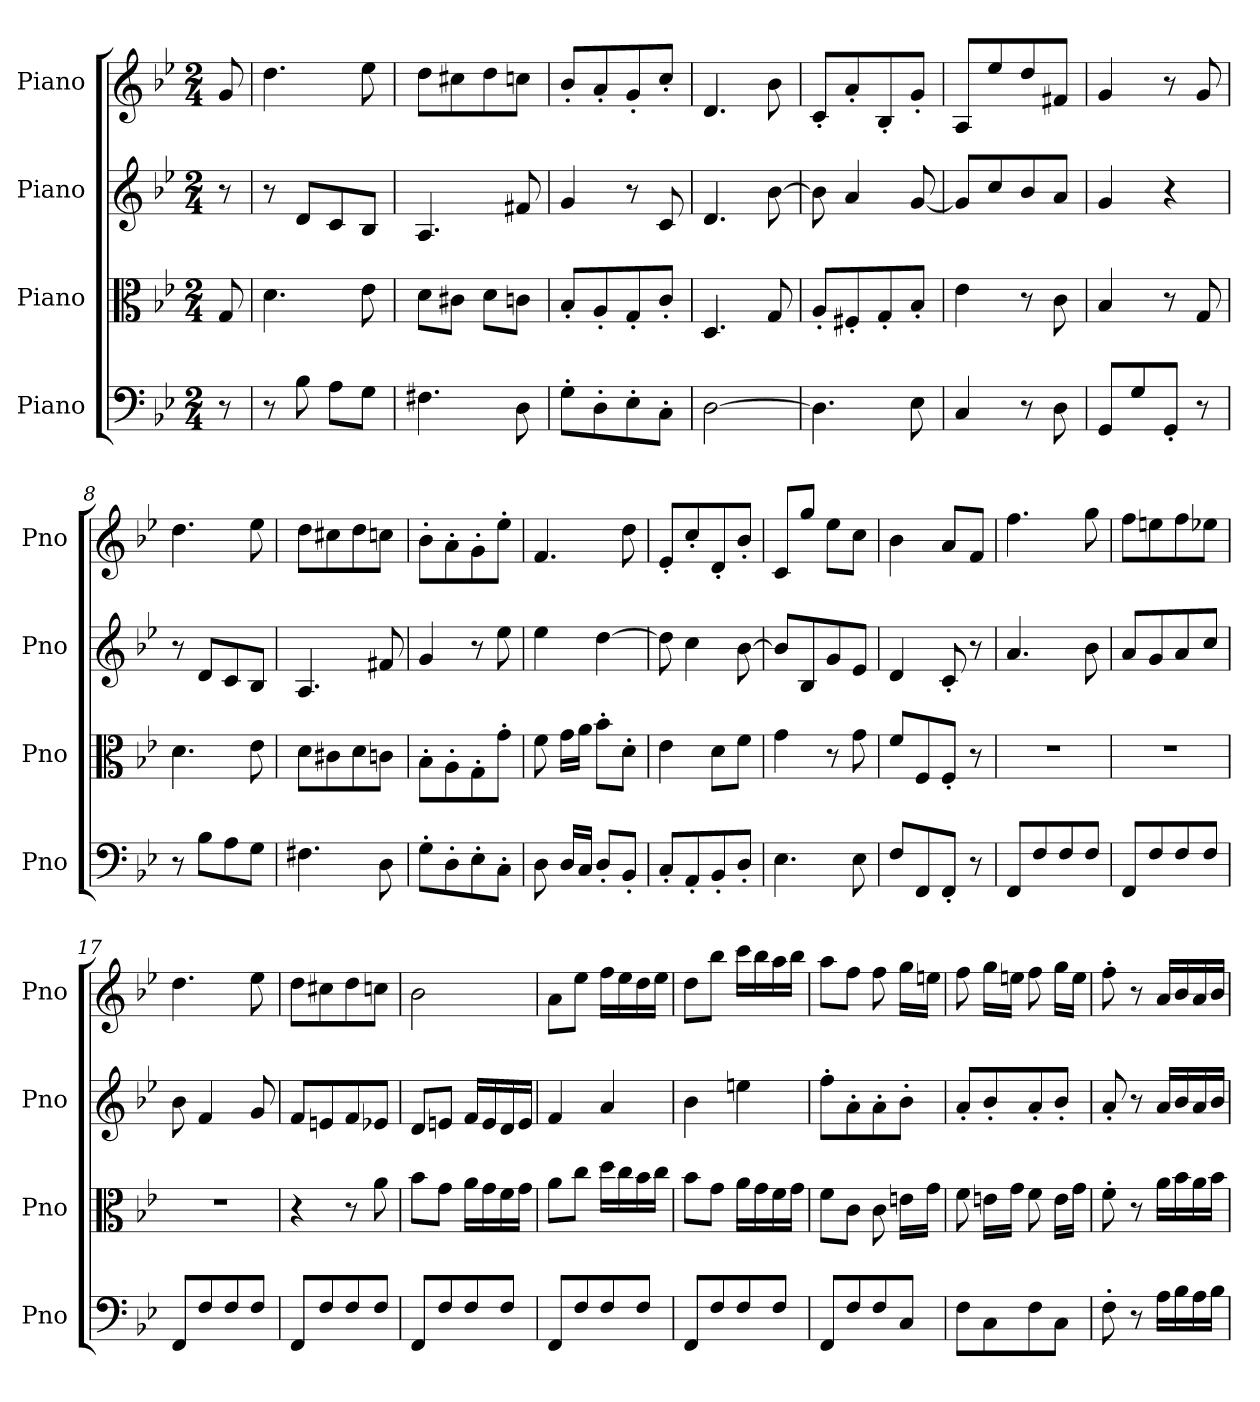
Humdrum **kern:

**kern	**kern	**kern	**kern
*part4	*part3	*part2	*part1
*staff4	*staff3	*staff2	*staff1
*I"Piano	*I"Piano	*I"Piano	*I"Piano
*I'Pno	*I'Pno	*I'Pno	*I'Pno
*clefF4	*clefC3	*clefG2	*clefG2
*k[b-e-]	*k[b-e-]	*k[b-e-]	*k[b-e-]
*M2/4	*M2/4	*M2/4	*M2/4
=	=	=	=
8r	8G/	8r	8g/
=1	=1	=1	=1
8r	4.d\	8r	4.dd\
8B-\	.	8d/L	.
8A\L	.	8c/	.
8G\J	8e-\	8B-/J	8ee-\
=2	=2	=2	=2
4.F#X\	8d\L	4.A/	8dd\L
.	8c#X\J	.	8cc#X\
.	8d\L	.	8dd\
8D\	8cn\J	8f#X/	8ccn\J
=3	=3	=3	=3
8G'\L	8B-'/L	4g/	8b-'/L
8D'\	8A'/	.	8a'/
8E-'\	8G'/	8r	8g'/
8C'\J	8c'/J	8c/	8cc'/J
=4	=4	=4	=4
[2D\	4.D/	4.d/	4.d/
.	8G/	[8b-\	8b-\
=5	=5	=5	=5
4.D\]	8A'/L	8b-\]	8c'/L
.	8F#X'/	4a/	8a'/
.	8G'/	.	8B-'/
8E-\	8B-'/J	[8g/	8g'/J
=6	=6	=6	=6
4C/	4e-\	8g/L]	8A/L
.	.	8cc/	8ee-/
8r	8r	8b-/	8dd/
8D\	8c\	8a/J	8f#X/J
=7	=7	=7	=7
8GG/L	4B-/	4g/	4g/
8G/	.	.	.
8GG'/J	8r	4r	8r
8r	8G/	.	8g/
!!LO:LB:g=z
=8	=8	=8	=8
8r	4.d\	8r	4.dd\
8B-\L	.	8d/L	.
8A\	.	8c/	.
8G\J	8e-\	8B-/J	8ee-\
=9	=9	=9	=9
4.F#X\	8d\L	4.A/	8dd\L
.	8c#X\	.	8cc#X\
.	8d\	.	8dd\
8D\	8cn\J	8f#X/	8ccn\J
=10	=10	=10	=10
8G'\L	8B-'\L	4g/	8b-'\L
8D'\	8A'\	.	8a'\
8E-'\	8G'\	8r	8g'\
8C'\J	8g'\J	8ee-\	8ee-'\J
=11	=11	=11	=11
8D\	8f\	4ee-\	4.f/
16D/LL	16g\LL	.	.
16C/JJ	16a\JJ	.	.
8D'/L	8b-'\L	[4dd\	.
8BB-'/J	8d'\J	.	8dd\
=12	=12	=12	=12
8C'/L	4e-\	8dd\]	8e-'/L
8AA'/	.	4cc\	8cc'/
8BB-'/	8d\L	.	8d'/
8D'/J	8f\J	[8b-\	8b-'/J
=13	=13	=13	=13
4.E-\	4g\	8b-/L]	8c/L
.	.	8B-/	8gg/J
.	8r	8g/	8ee-\L
8E-\	8g\	8e-/J	8cc\J
=14	=14	=14	=14
8F/L	8f/L	4d/	4b-\
8FF/	8F/	.	.
8FF'/J	8F'/J	8c'/	8a/L
8r	8r	8r	8f/J
=15	=15	=15	=15
8FF/L	2r	4.a/	4.ff\
8F/	.	.	.
8F/	.	.	.
8F/J	.	8b-\	8gg\
!!LO:LB:g=z
=16	=16	=16	=16
8FF/L	2r	8a/L	8ff\L
8F/	.	8g/	8een\
8F/	.	8a/	8ff\
8F/J	.	8cc/J	8ee-X\J
=17	=17	=17	=17
8FF/L	2r	8b-\	4.dd\
8F/	.	4f/	.
8F/	.	.	.
8F/J	.	8g/	8ee-\
=18	=18	=18	=18
8FF/L	4r	8f/L	8dd\L
8F/	.	8en/	8cc#X\
8F/	8r	8f/	8dd\
8F/J	8a\	8e-X/J	8ccn\J
=19	=19	=19	=19
8FF/L	8b-\L	8d/L	2b-\
8F/	8g\J	8en/J	.
8F/	16a\LL	16f/LL	.
.	16g\	16e/	.
8F/J	16f\	16d/	.
.	16g\JJ	16e/JJ	.
=20	=20	=20	=20
8FF/L	8a\L	4f/	8a\L
8F/	8cc\J	.	8ee-\J
8F/	16dd\LL	4a/	16ff\LL
.	16cc\	.	16ee-\
8F/J	16b-\	.	16dd\
.	16cc\JJ	.	16ee-\JJ
=21	=21	=21	=21
8FF/L	8b-\L	4b-\	8dd\L
8F/	8g\J	.	8bb-\J
8F/	16a\LL	4een\	16ccc\LL
.	16g\	.	16bb-\
8F/J	16f\	.	16aa\
.	16g\JJ	.	16bb-\JJ
!!LO:PB:g=z
=22	=22	=22	=22
8FF/L	8f\L	8ff'\L	8aa\L
8F/	8c\J	8a'\	8ff\J
8F/	8c\	8a'\	8ff\
8C/J	16en\LL	8b-'\J	16gg\LL
.	16g\JJ	.	16een\JJ
=23	=23	=23	=23
8F\L	8f\	8a'/L	8ff\
8C\	16en\LL	8b-'/	16gg\LL
.	16g\JJ	.	16een\JJ
8F\	8f\	8a'/	8ff\
8C\J	16e\LL	8b-'/J	16gg\LL
.	16g\JJ	.	16ee\JJ
=24	=24	=24	=24
8F'\	8f'\	8a'/	8ff'\
8r	8r	8r	8r
16A\LL	16a\LL	16a/LL	16a/LL
16B-\	16b-\	16b-/	16b-/
16A\	16a\	16a/	16a/
16B-\JJ	16b-\JJ	16b-/JJ	16b-/JJ
=	=	=	=
*-	*-	*-	*-
